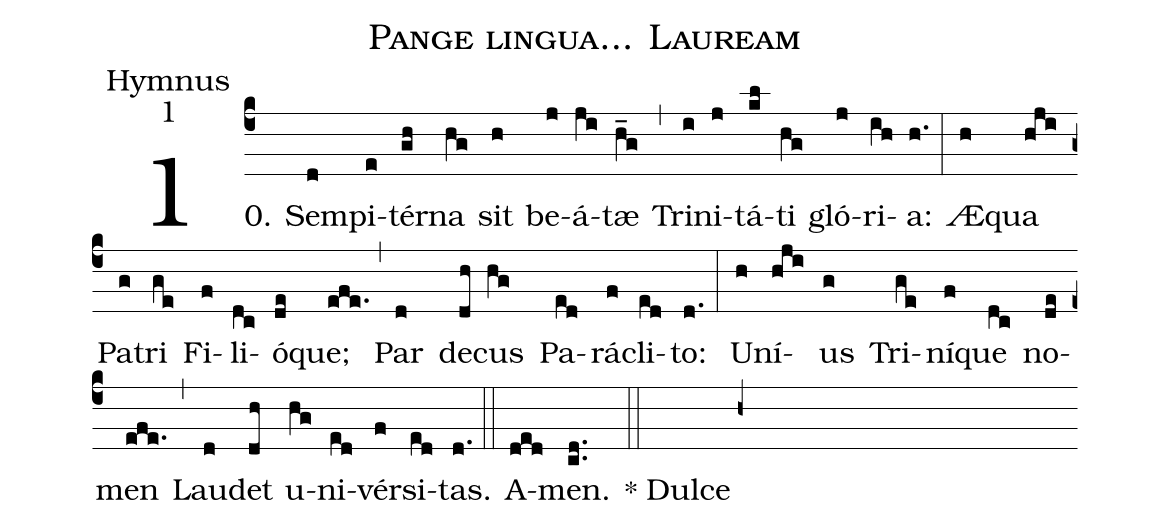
name:Pange lingua... Lauream;
office-part:Hymnus;
mode:1;
%%
(c4) 10. Sem(d)pi(e)tér(gh)na(hg) sit(h) be(j)á(ji)tæ(h_g) (,) Tri(i)ni(j)tá(kl)ti(hg) gló(j)ri(ih)a:(h.) (:)
Æ(h)qua(hji) Pa(g)tri(ge) Fi(f)li(dc)ó(de)que;(efe.) (,) Par(d) de(dh)cus(hg) Pa(ed)rá(f)cli(ed)to:(d.) (:)
U(h)ní(hji)us(g) Tri(ge)ní(f)que(dc) no(de)men(efe.) (,) Lau(d)det(dh) u(hg)ni(ed)vér(f)si(ed)tas.(d.) (::)
A(ded)men.(cd..) *(::)
Dulce() (h+) (Z)
